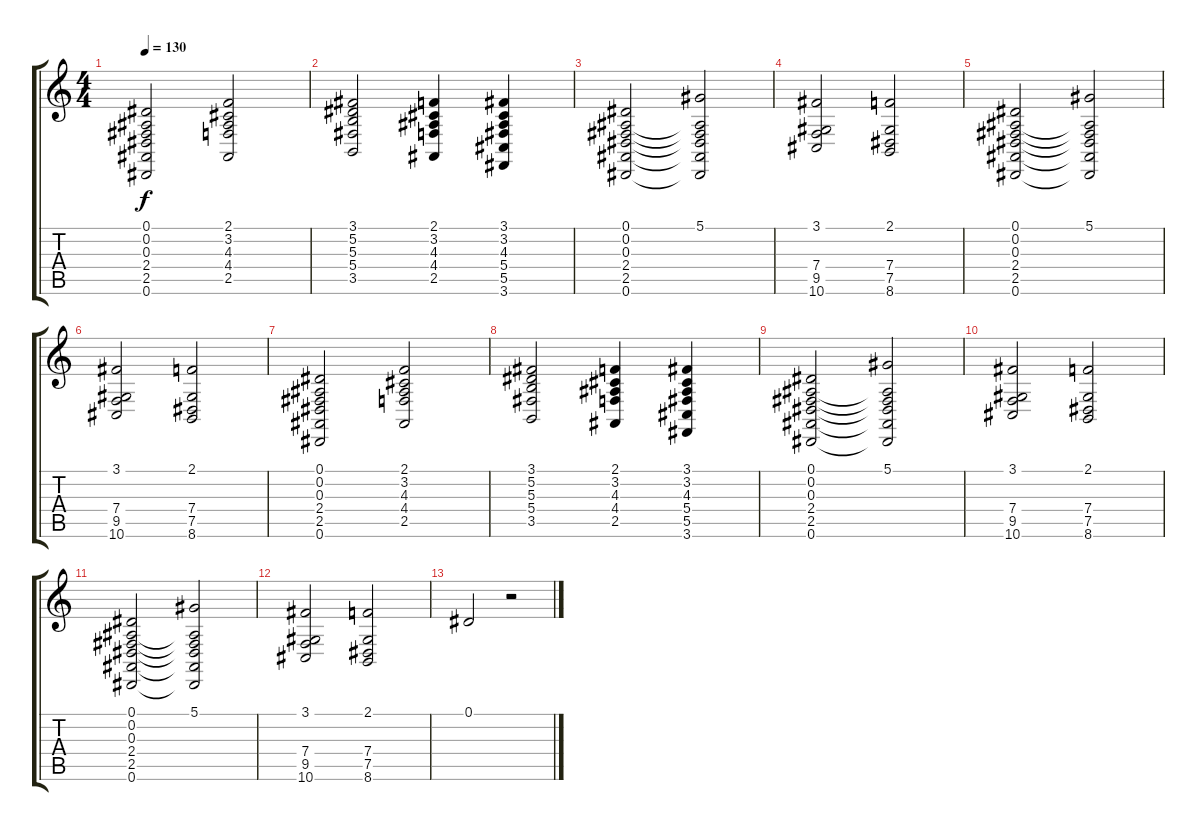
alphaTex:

\track "" {instrument stringensemble1}
\staff {score tabs}
\tuning (Eb4 Bb3 Gb3 Db3 Ab2 Eb2) {hide}
\ts (4 4)
\tempo 130
\clef g2
\ks c
(0.1 0.2 0.3 2.4 2.5 0.6).2{dy f} (2.1 3.2 4.3 4.4 2.5).2 |
(3.1 5.2 5.3 5.4 3.5).2 (2.1 3.2 4.3 4.4 2.5).4 (3.1 3.2 4.3 5.4 5.5 3.6).4 |
(0.1 0.2 0.3 2.4 2.5 0.6).2 (5.1 0.2{t} 0.3{t} 2.4{t} 2.5{t} 0.6{t}).2 |
(3.1 7.4 9.5 10.6).2 (2.1 7.4 7.5 8.6).2 |
(0.1 0.2 0.3 2.4 2.5 0.6).2 (5.1 0.2{t} 0.3{t} 2.4{t} 2.5{t} 0.6{t}).2 |
(3.1 7.4 9.5 10.6).2 (2.1 7.4 7.5 8.6).2 |
(0.1 0.2 0.3 2.4 2.5 0.6).2 (2.1 3.2 4.3 4.4 2.5).2 |
(3.1 5.2 5.3 5.4 3.5).2 (2.1 3.2 4.3 4.4 2.5).4 (3.1 3.2 4.3 5.4 5.5 3.6).4 |
(0.1 0.2 0.3 2.4 2.5 0.6).2 (5.1 0.2{t} 0.3{t} 2.4{t} 2.5{t} 0.6{t}).2 |
(3.1 7.4 9.5 10.6).2 (2.1 7.4 7.5 8.6).2 |
(0.1 0.2 0.3 2.4 2.5 0.6).2 (5.1 0.2{t} 0.3{t} 2.4{t} 2.5{t} 0.6{t}).2 |
(3.1 7.4 9.5 10.6).2 (2.1 7.4 7.5 8.6).2 |
0.1.2 r.2
